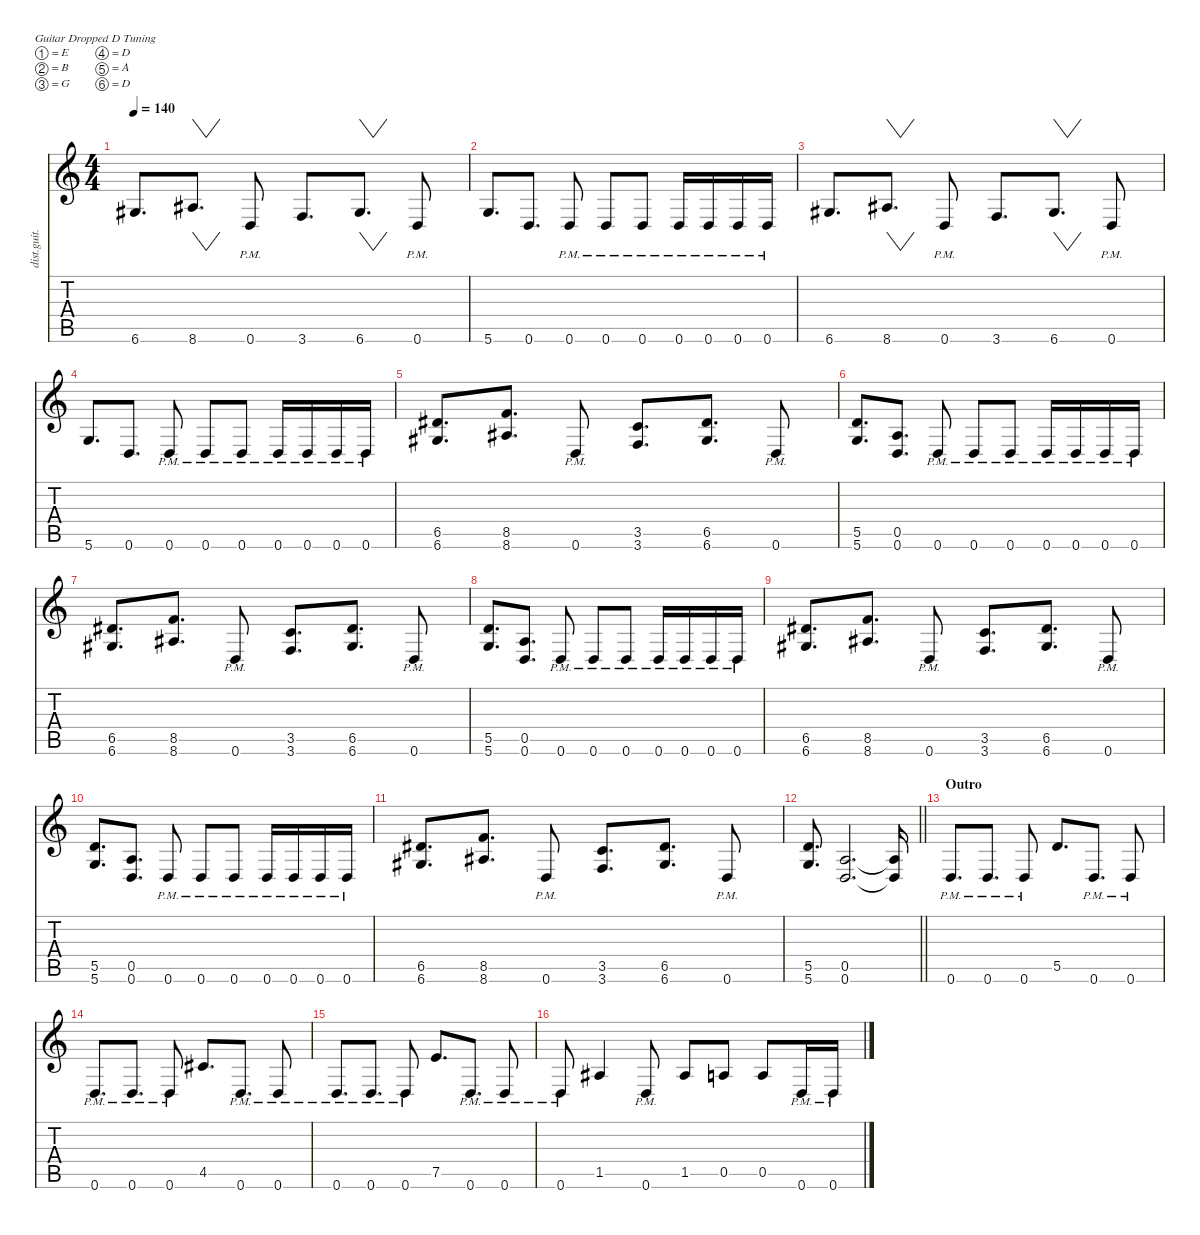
\defaultSystemsLayout 4
\hideDynamics
\bracketExtendMode nobrackets
\otherSystemsTrackNameOrientation horizontal
\track ("Mark Morton - Rhythm" "dist.guit.") {instrument distortionguitar}
\staff {score tabs}
\tuning (E4 B3 G3 D3 A2 D2)
\ts (4 4)
\tempo 140
\clef g2
\ks c
6.6{acc #}.8{d dy f beam Up} 8.6{acc #}.8{vw d beam Up} 0.6{pm}.8{beam Up} 3.6.8{d beam Up} 6.6{acc #}.8{vw d beam Up} 0.6{pm}.8{beam Up} |
5.6.8{d beam Up} 0.6.8{d beam Up} 0.6{pm}.8{beam Up} 0.6{pm}.8{beam Up} 0.6{pm}.8{beam Up} 0.6{pm}.16{beam Up} 0.6{pm}.16{beam Up} 0.6{pm}.16{beam Up} 0.6{pm}.16{beam Up} |
6.6{acc #}.8{d beam Up} 8.6{acc #}.8{vw d beam Up} 0.6{pm}.8{beam Up} 3.6.8{d beam Up} 6.6{acc #}.8{vw d beam Up} 0.6{pm}.8{beam Up} |
5.6.8{d beam Up} 0.6.8{d beam Up} 0.6{pm}.8{beam Up} 0.6{pm}.8{beam Up} 0.6{pm}.8{beam Up} 0.6{pm}.16{beam Up} 0.6{pm}.16{beam Up} 0.6{pm}.16{beam Up} 0.6{pm}.16{beam Up} |
(6.5{acc #} 6.6{acc #}).8{d beam Up} (8.5 8.6{acc #}).8{d beam Up} 0.6{pm}.8{beam Up} (3.5 3.6).8{d beam Up} (6.5{acc #} 6.6{acc #}).8{d beam Up} 0.6{pm}.8{beam Up} |
(5.5 5.6).8{d beam Up} (0.5 0.6).8{d beam Up} 0.6{pm}.8{beam Up} 0.6{pm}.8{beam Up} 0.6{pm}.8{beam Up} 0.6{pm}.16{beam Up} 0.6{pm}.16{beam Up} 0.6{pm}.16{beam Up} 0.6{pm}.16{beam Up} |
(6.5{acc #} 6.6{acc #}).8{d beam Up} (8.5 8.6{acc #}).8{d beam Up} 0.6{pm}.8{beam Up} (3.5 3.6).8{d beam Up} (6.5{acc #} 6.6{acc #}).8{d beam Up} 0.6{pm}.8{beam Up} |
(5.5 5.6).8{d beam Up} (0.5 0.6).8{d beam Up} 0.6{pm}.8{beam Up} 0.6{pm}.8{beam Up} 0.6{pm}.8{beam Up} 0.6{pm}.16{beam Up} 0.6{pm}.16{beam Up} 0.6{pm}.16{beam Up} 0.6{pm}.16{beam Up} |
(6.5{acc #} 6.6{acc #}).8{d beam Up} (8.5 8.6{acc #}).8{d beam Up} 0.6{pm}.8{beam Up} (3.5 3.6).8{d beam Up} (6.5{acc #} 6.6{acc #}).8{d beam Up} 0.6{pm}.8{beam Up} |
(5.5 5.6).8{d beam Up} (0.5 0.6).8{d beam Up} 0.6{pm}.8{beam Up} 0.6{pm}.8{beam Up} 0.6{pm}.8{beam Up} 0.6{pm}.16{beam Up} 0.6{pm}.16{beam Up} 0.6{pm}.16{beam Up} 0.6{pm}.16{beam Up} |
(6.5{acc #} 6.6{acc #}).8{d beam Up} (8.5 8.6{acc #}).8{d beam Up} 0.6{pm}.8{beam Up} (3.5 3.6).8{d beam Up} (6.5{acc #} 6.6{acc #}).8{d beam Up} 0.6{pm}.8{beam Up} |
\barLineRight lightlight
(5.5 5.6).8{d beam Up} (0.5 0.6).2{d beam Up} (0.5{t} 0.6{t}).16{beam Up} |
\section ("" "Outro")
0.6{pm}.8{d beam Up} 0.6{pm}.8{d beam Up} 0.6{pm}.8{beam Up} 5.5.8{d beam Up} 0.6{pm}.8{d beam Up} 0.6{pm}.8{beam Up} |
0.6{pm}.8{d beam Up} 0.6{pm}.8{d beam Up} 0.6{pm}.8{beam Up} 4.5{acc #}.8{d beam Up} 0.6{pm}.8{d beam Up} 0.6{pm}.8{beam Up} |
0.6{pm}.8{d beam Up} 0.6{pm}.8{d beam Up} 0.6{pm}.8{beam Up} 7.5.8{d beam Up} 0.6{pm}.8{d beam Up} 0.6{pm}.8{beam Up} |
0.6{pm}.8{beam Up} 1.5{acc #}.4{beam Up} 0.6{pm}.8{beam Up} 1.5{acc #}.8{beam Up} 0.5.8{beam Up} 0.5.8{beam Up} 0.6{pm}.16{beam Up} 0.6{pm}.16{beam Up}
